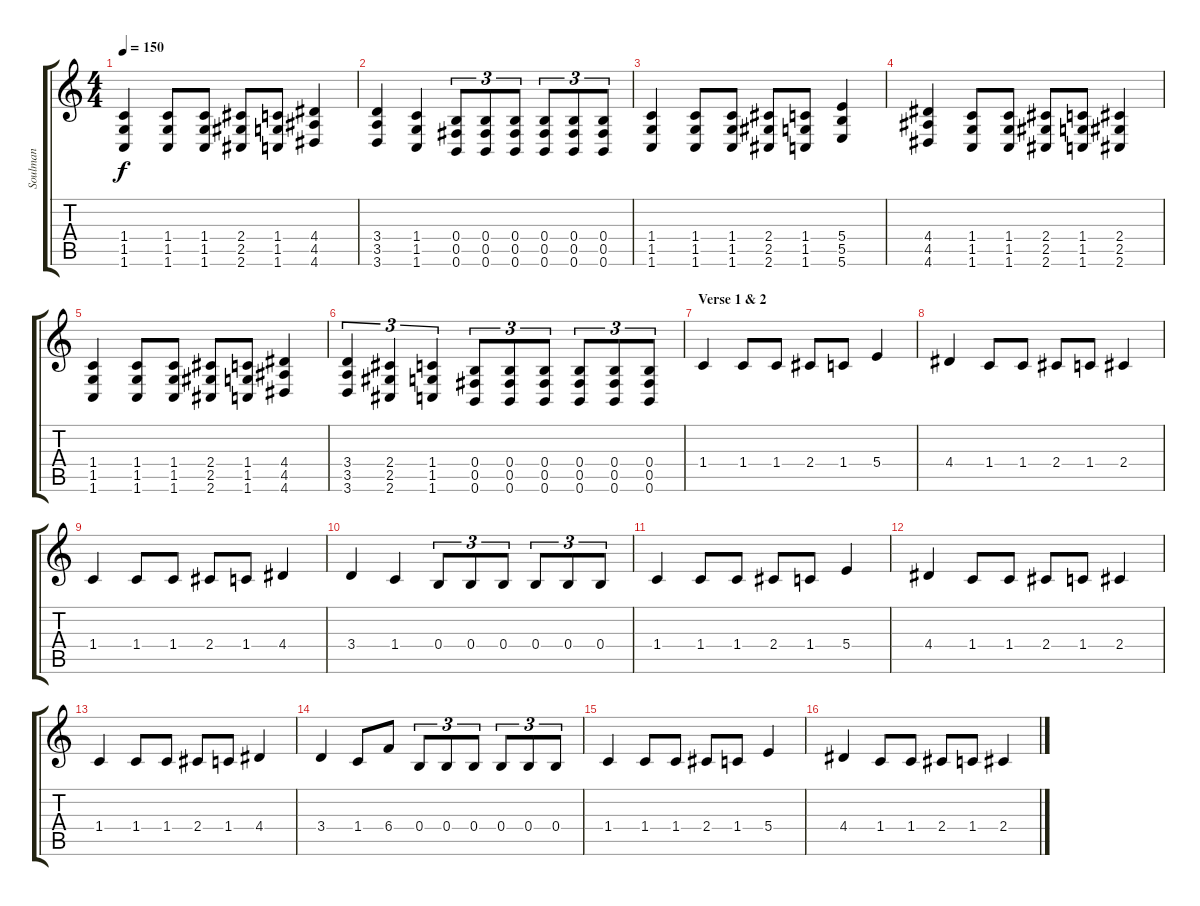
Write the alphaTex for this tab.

\track ("Soulman" "Soulman") {instrument distortionguitar}
\staff {score tabs}
\tuning (Db4 Ab3 E3 B2 Gb2 B1) {hide}
\ts (4 4)
\tempo 150
\clef g2
\ks c
(1.4 1.5 1.6).4{dy f} (1.4 1.5 1.6).8 (1.4 1.5 1.6).8 (2.4 2.5 2.6).8 (1.4 1.5 1.6).8 (4.4 4.5 4.6).4 |
(3.4 3.5 3.6).4 (1.4 1.5 1.6).4 (0.4 0.5 0.6).8{tu (3 2)} (0.4 0.5 0.6).8{tu (3 2)} (0.4 0.5 0.6).8{tu (3 2)} (0.4 0.5 0.6).8{tu (3 2)} (0.4 0.5 0.6).8{tu (3 2)} (0.4 0.5 0.6).8{tu (3 2)} |
(1.4 1.5 1.6).4 (1.4 1.5 1.6).8 (1.4 1.5 1.6).8 (2.4 2.5 2.6).8 (1.4 1.5 1.6).8 (5.4 5.5 5.6).4 |
(4.4 4.5 4.6).4 (1.4 1.5 1.6).8 (1.4 1.5 1.6).8 (2.4 2.5 2.6).8 (1.4 1.5 1.6).8 (2.4 2.5 2.6).4 |
(1.4 1.5 1.6).4 (1.4 1.5 1.6).8 (1.4 1.5 1.6).8 (2.4 2.5 2.6).8 (1.4 1.5 1.6).8 (4.4 4.5 4.6).4 |
(3.4 3.5 3.6).4{tu (3 2)} (2.4 2.5 2.6).4{tu (3 2)} (1.4 1.5 1.6).4{tu (3 2)} (0.4 0.5 0.6).8{tu (3 2)} (0.4 0.5 0.6).8{tu (3 2)} (0.4 0.5 0.6).8{tu (3 2)} (0.4 0.5 0.6).8{tu (3 2)} (0.4 0.5 0.6).8{tu (3 2)} (0.4 0.5 0.6).8{tu (3 2)} |
\section ("" "Verse 1 & 2")
1.4.4 1.4.8 1.4.8 2.4.8 1.4.8 5.4.4 |
4.4.4 1.4.8 1.4.8 2.4.8 1.4.8 2.4.4 |
1.4.4 1.4.8 1.4.8 2.4.8 1.4.8 4.4.4 |
3.4.4 1.4.4 0.4.8{tu (3 2)} 0.4.8{tu (3 2)} 0.4.8{tu (3 2)} 0.4.8{tu (3 2)} 0.4.8{tu (3 2)} 0.4.8{tu (3 2)} |
1.4.4 1.4.8 1.4.8 2.4.8 1.4.8 5.4.4 |
4.4.4 1.4.8 1.4.8 2.4.8 1.4.8 2.4.4 |
1.4.4 1.4.8 1.4.8 2.4.8 1.4.8 4.4.4 |
3.4.4 1.4.8 6.4.8 0.4.8{tu (3 2)} 0.4.8{tu (3 2)} 0.4.8{tu (3 2)} 0.4.8{tu (3 2)} 0.4.8{tu (3 2)} 0.4.8{tu (3 2)} |
1.4.4 1.4.8 1.4.8 2.4.8 1.4.8 5.4.4 |
4.4.4 1.4.8 1.4.8 2.4.8 1.4.8 2.4.4
